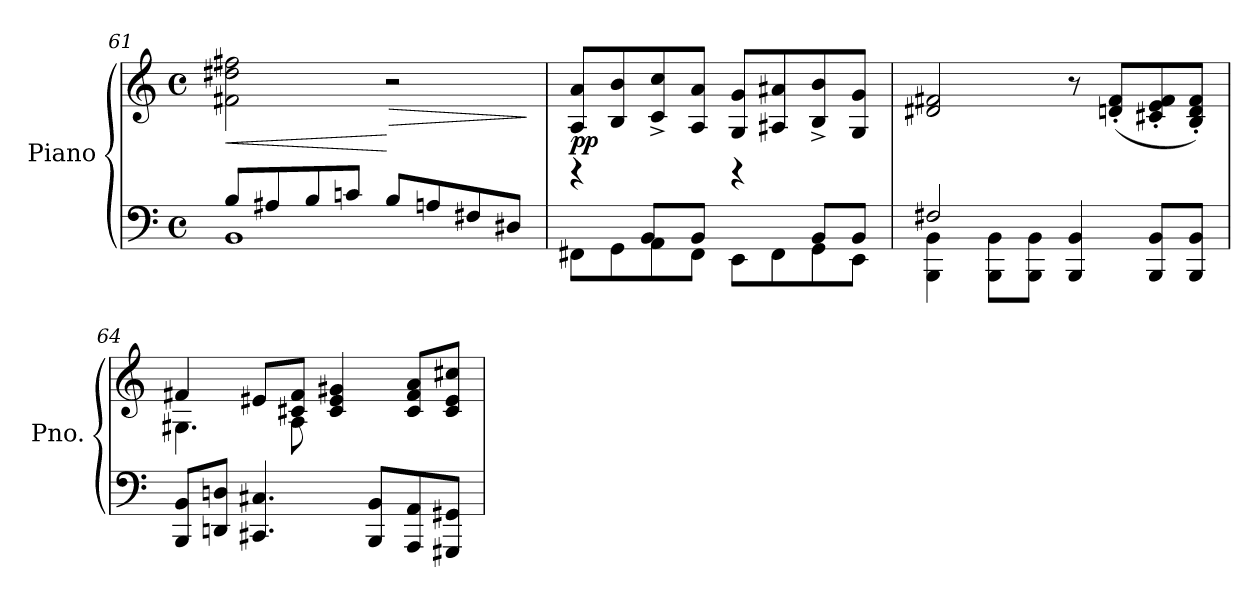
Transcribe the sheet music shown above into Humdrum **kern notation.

**kern	**kern	**dynam
*part1	*part1	*part1
*staff2	*staff1	*staff1/2
*I"Piano	*	*
*I'Pno.	*	*
*clefF4	*clefG2	*
*k[]	*k[]	*
*M4/4	*M4/4	*
*met(c)	*met(c)	*
=61	=61	=61
*^	*	*
!	!	!	!LO:HP:b
1BB	8B/L	2f#X\ 2dd#X\ 2ff#X\	<
.	8A#X/	.	.
.	8B/	.	.
.	8cn/J	.	.
!	!	!	!LO:HP:n=1:b
.	8B/L	2r	[ >
.	8An/	.	.
.	8F#X/	.	.
.	8D#X/J	.	.
*v	*v	*	*
.	.	]
!!LO:LB:g=z
=62	=62	=62
*^	*	*
!	!	!	!LO:DY:b
8FF#X\L	4rg	8A/ 8a/L	pp
8GG\	.	8B/ 8b/	.
8AA\	8BB/L	8c/^ 8cc/^	.
8FF#\J	8BB/J	8A/ 8a/J	.
8EE\L	4rg	8G/ 8g/L	.
8FF#\	.	8A#X/ 8a#X/	.
8GG\	8BB/L	8B/^ 8b/^	.
8EE\J	8BB/J	8G/ 8g/J	.
=63	=63	=63	=63
4BBB\ 4BB\	2F#X/	2d#X/ 2f#X/	.
8BBB\ 8BB\L	.	.	.
8BBB\ 8BB\J	.	.	.
4BBB/ 4BB/	2ryy	8r	.
.	.	(8dn/' 8f#/'L	.
8BBB/ 8BB/L	.	8c#X/' 8e/' 8f#/'	.
8BBB/ 8BB/J	.	8B/' 8d/' 8f#/'J)	.
*v	*v	*	*
=64	=64	=64
*	*^	*
8BBB/ 8BB/L	4f#X/	4.G#X\	.
8DDn/ 8Dn/J	.	.	.
4.CC#X/ 4.C#X/	8e#X/L	.	.
.	8c#X/ 8f#/J	8A\	.
.	4c#/ 4e#/ 4g#X/	2ryy	.
8BBB/ 8BB/L	.	.	.
8AAA/ 8AA/	8c#/ 8f#/ 8a/L	.	.
8GGG#X/ 8GG#X/J	8c#/ 8e#/ 8cc#X/J	.	.
*	*v	*v	*
=	=	=
*-	*-	*-
